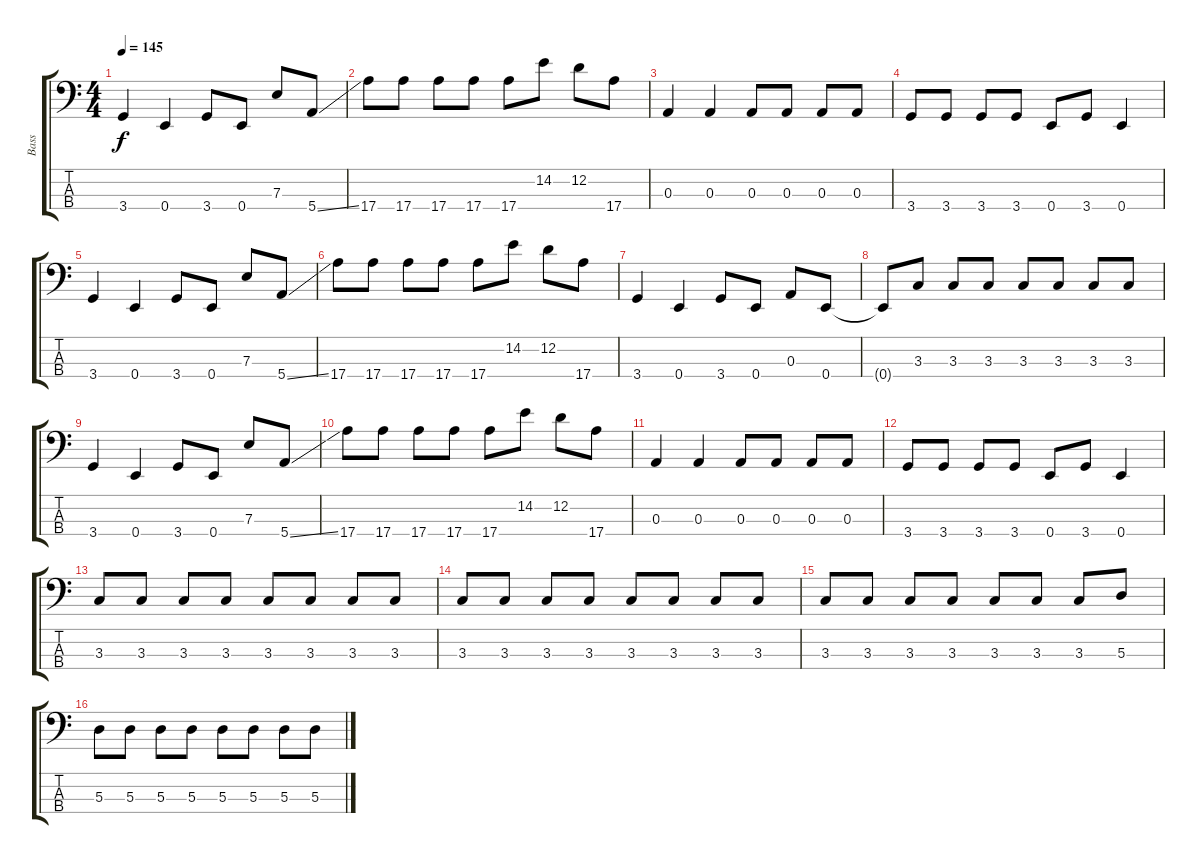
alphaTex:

\track ("Bass" "Bass") {instrument electricbassfinger}
\staff {score tabs}
\tuning (G2 D2 A1 E1) {hide}
\ts (4 4)
\tempo 145
\clef f4
\ks c
3.4.4{dy f} 0.4.4 3.4.8 0.4.8 7.3.8 5.4{ss}.8 |
17.4.8 17.4.8 17.4.8 17.4.8 17.4.8 14.2.8 12.2.8 17.4.8 |
0.3.4 0.3.4 0.3.8 0.3.8 0.3.8 0.3.8 |
3.4.8 3.4.8 3.4.8 3.4.8 0.4.8 3.4.8 0.4.4 |
3.4.4 0.4.4 3.4.8 0.4.8 7.3.8 5.4{ss}.8 |
17.4.8 17.4.8 17.4.8 17.4.8 17.4.8 14.2.8 12.2.8 17.4.8 |
3.4.4 0.4.4 3.4.8 0.4.8 0.3.8 0.4.8 |
0.4{t}.8 3.3.8 3.3.8 3.3.8 3.3.8 3.3.8 3.3.8 3.3.8 |
3.4.4 0.4.4 3.4.8 0.4.8 7.3.8 5.4{ss}.8 |
17.4.8 17.4.8 17.4.8 17.4.8 17.4.8 14.2.8 12.2.8 17.4.8 |
0.3.4 0.3.4 0.3.8 0.3.8 0.3.8 0.3.8 |
3.4.8 3.4.8 3.4.8 3.4.8 0.4.8 3.4.8 0.4.4 |
3.3.8 3.3.8 3.3.8 3.3.8 3.3.8 3.3.8 3.3.8 3.3.8 |
3.3.8 3.3.8 3.3.8 3.3.8 3.3.8 3.3.8 3.3.8 3.3.8 |
3.3.8 3.3.8 3.3.8 3.3.8 3.3.8 3.3.8 3.3.8 5.3.8 |
5.3.8 5.3.8 5.3.8 5.3.8 5.3.8 5.3.8 5.3.8 5.3.8
